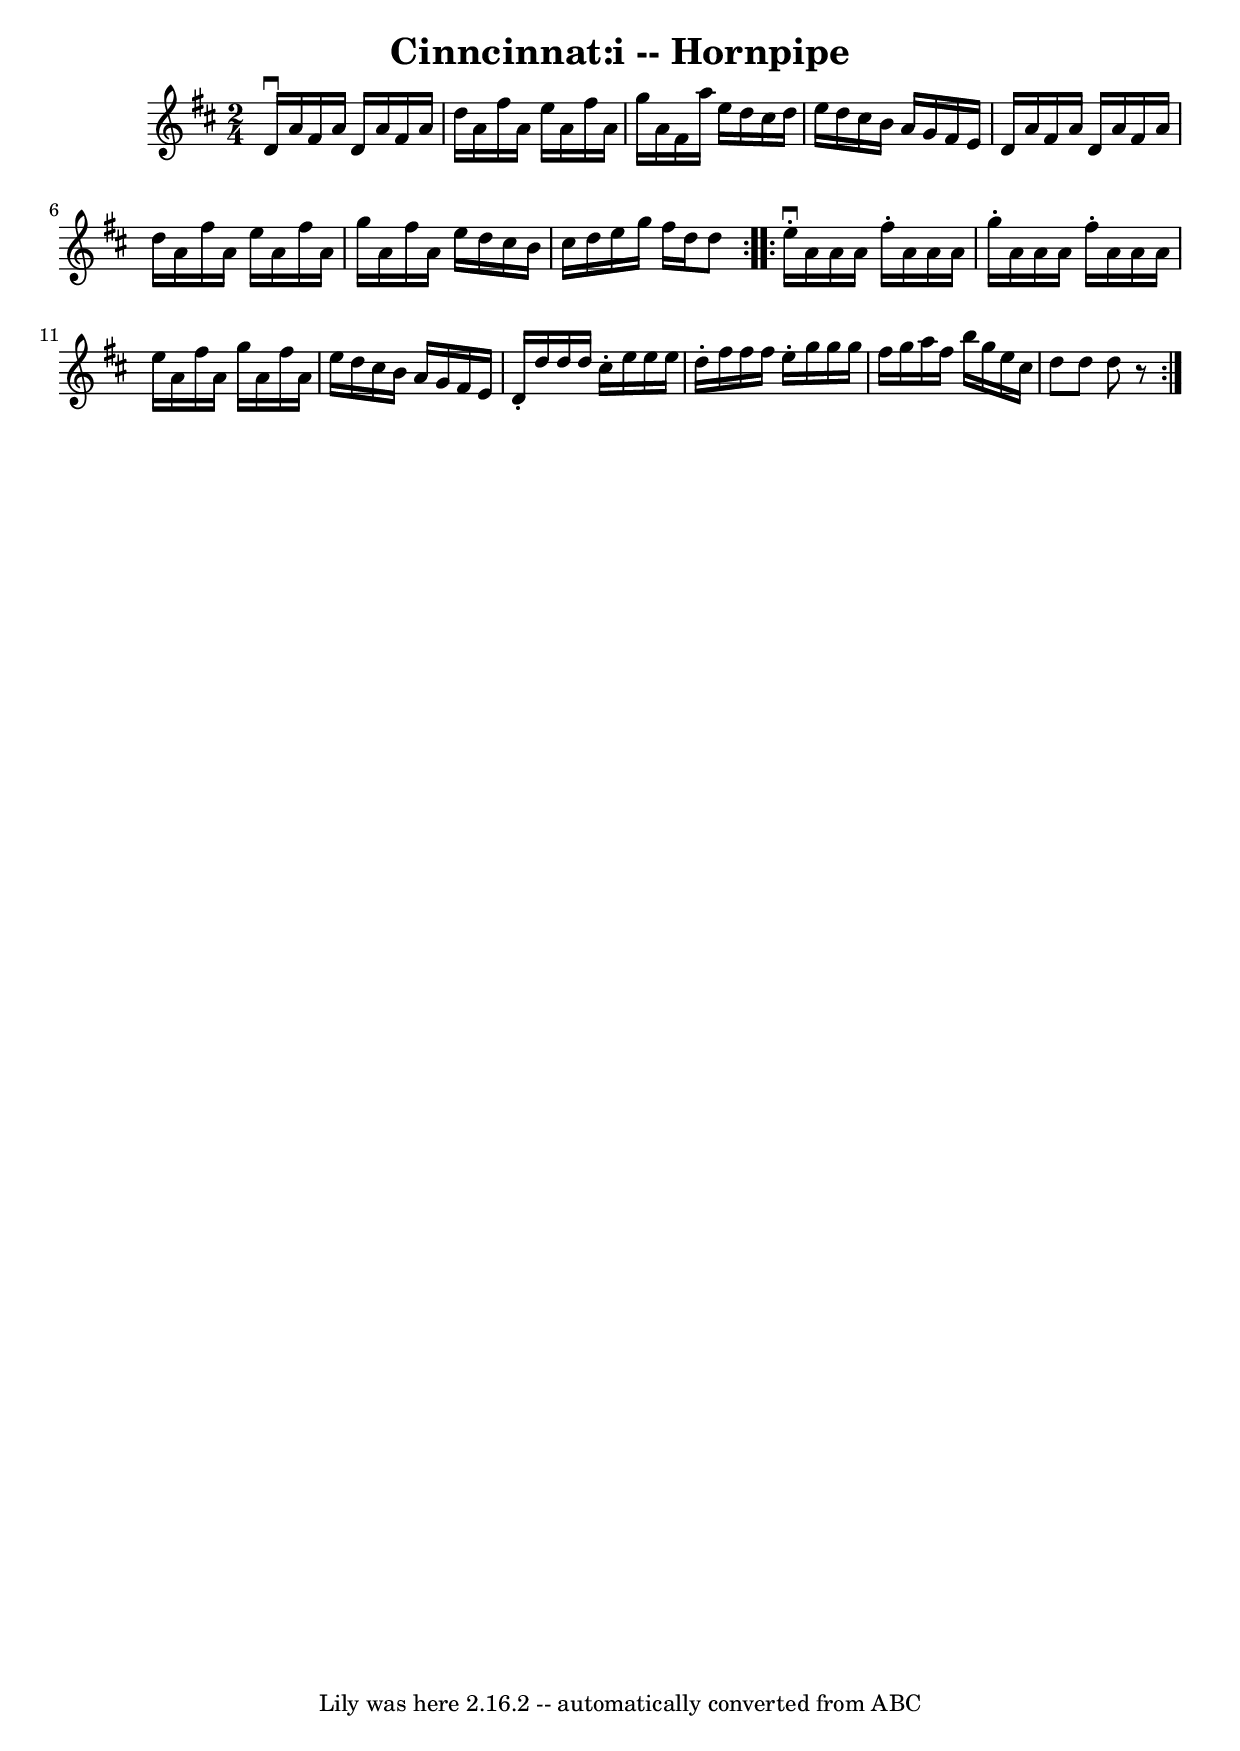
\version "2.16.2"
\include "Mammoth.ily"
\header {
  %% book = "Cole's 1000 Fiddle Tunes"
  crossRefNumber = "1"
  footnotes = ""
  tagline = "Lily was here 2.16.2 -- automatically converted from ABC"
  title = "Cinncinnat:i -- Hornpipe"

}
voicedefault =  {



  \repeat volta 2 {

    \time 2/4 
    \key d \major
 d'16^\downbow a'16 fis'16 a'16 d'16    
    a'16 fis'16 a'16  |
    d''16 a'16 fis''16 a'16 e''16    
    a'16 fis''16 a'16  |
    g''16 a'16 fis'16 a''16 e''16   
    d''16 cis''16 d''16  |
    e''16 d''16 cis''16 b'16    
    a'16 g'16 fis'16 e'16  |
    d'16 a'16 fis'16 a'16    
    d'16 a'16 fis'16 a'16  |
    d''16 a'16 fis''16 a'16    
    e''16 a'16 fis''16 a'16  |
    g''16 a'16 fis''16 a'16   
    e''16 d''16 cis''16 b'16  |
    cis''16 d''16 e''16    
    g''16 fis''16 d''16 d''8  
  }     
  \repeat volta 2 {
    e''16^\downbow-.  
    a'16 a'16 a'16 fis''16 -. a'16 a'16 a'16  |
    g''16 -. 
    a'16 a'16 a'16 fis''16 -. a'16 a'16 a'16  |
    e''16   
    a'16 fis''16 a'16 g''16 a'16 fis''16 a'16  |
    e''16  
    d''16 cis''16 b'16 a'16 g'16 fis'16 e'16  |
    d'16 
    -. d''16 d''16 d''16 cis''16 -. e''16 e''16 e''16  |
    
    d''16 -. fis''16 fis''16 fis''16 e''16 -. g''16 g''16 g''16 
    |
    fis''16 g''16 a''16 fis''16 b''16 g''16 e''16    
    cis''16  |
    d''8 d''8 d''8    r8 
  }   

}

\score{
  <<

    \context Staff="default"
    {
      \voicedefault 
      
    }

  >>
  \layout {
    
  }
  \midi {
  }

}
